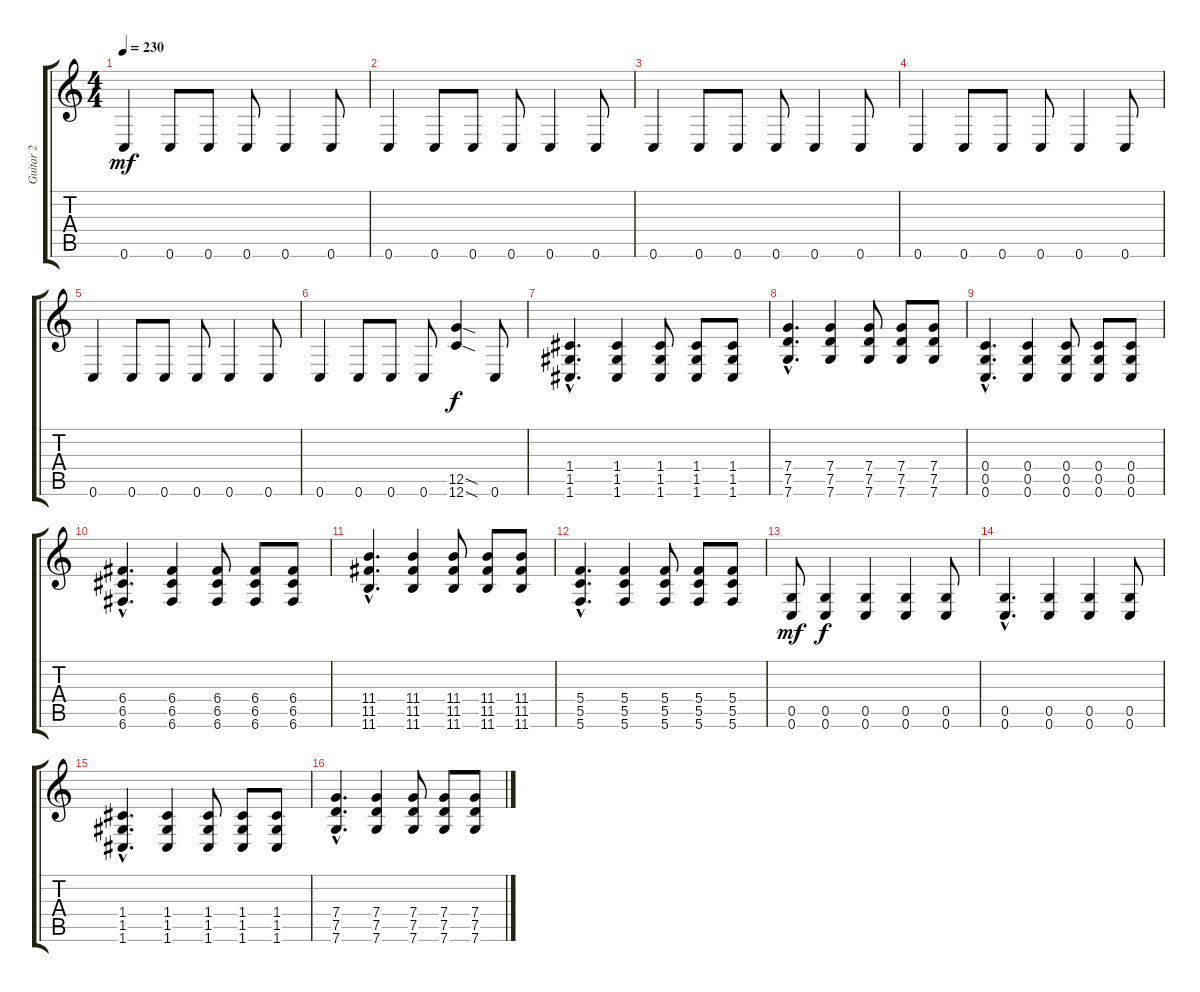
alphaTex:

\track ("Guitar 2" "Guitar 2") {instrument overdrivenguitar}
\staff {score tabs}
\tuning (D4 A3 F3 C3 G2 C2) {hide}
\ts (4 4)
\tempo 230
\clef g2
\ks c
0.6.4{dy mf} 0.6.8 0.6.8 0.6.8 0.6.4 0.6.8 |
0.6.4 0.6.8 0.6.8 0.6.8 0.6.4 0.6.8 |
0.6.4 0.6.8 0.6.8 0.6.8 0.6.4 0.6.8 |
0.6.4 0.6.8 0.6.8 0.6.8 0.6.4 0.6.8 |
0.6.4 0.6.8 0.6.8 0.6.8 0.6.4 0.6.8 |
0.6.4 0.6.8 0.6.8 0.6.8 (12.5{sod} 12.6{sod}).4{dy f} 0.6.8 |
(1.4{hac} 1.5{hac} 1.6{hac}).4{d} (1.4 1.5 1.6).4 (1.4 1.5 1.6).8 (1.4 1.5 1.6).8 (1.4 1.5 1.6).8 |
(7.4{hac} 7.5{hac} 7.6{hac}).4{d} (7.4 7.5 7.6).4 (7.4 7.5 7.6).8 (7.4 7.5 7.6).8 (7.4 7.5 7.6).8 |
(0.4{hac} 0.5{hac} 0.6{hac}).4{d} (0.4 0.5 0.6).4 (0.4 0.5 0.6).8 (0.4 0.5 0.6).8 (0.4 0.5 0.6).8 |
(6.4{hac} 6.5{hac} 6.6{hac}).4{d} (6.4 6.5 6.6).4 (6.4 6.5 6.6).8 (6.4 6.5 6.6).8 (6.4 6.5 6.6).8 |
(11.4{hac} 11.5{hac} 11.6{hac}).4{d} (11.4 11.5 11.6).4 (11.4 11.5 11.6).8 (11.4 11.5 11.6).8 (11.4 11.5 11.6).8 |
(5.4{hac} 5.5{hac} 5.6{hac}).4{d} (5.4 5.5 5.6).4 (5.4 5.5 5.6).8 (5.4 5.5 5.6).8 (5.4 5.5 5.6).8 |
(0.5 0.6).8{dy mf} (0.5 0.6).4{dy f} (0.5 0.6).4 (0.5 0.6).4 (0.5 0.6).8 |
(0.5{hac} 0.6{hac}).4{d} (0.5 0.6).4 (0.5 0.6).4 (0.5 0.6).8 |
(1.4{hac} 1.5{hac} 1.6{hac}).4{d} (1.4 1.5 1.6).4 (1.4 1.5 1.6).8 (1.4 1.5 1.6).8 (1.4 1.5 1.6).8 |
(7.4{hac} 7.5{hac} 7.6{hac}).4{d} (7.4 7.5 7.6).4 (7.4 7.5 7.6).8 (7.4 7.5 7.6).8 (7.4 7.5 7.6).8
